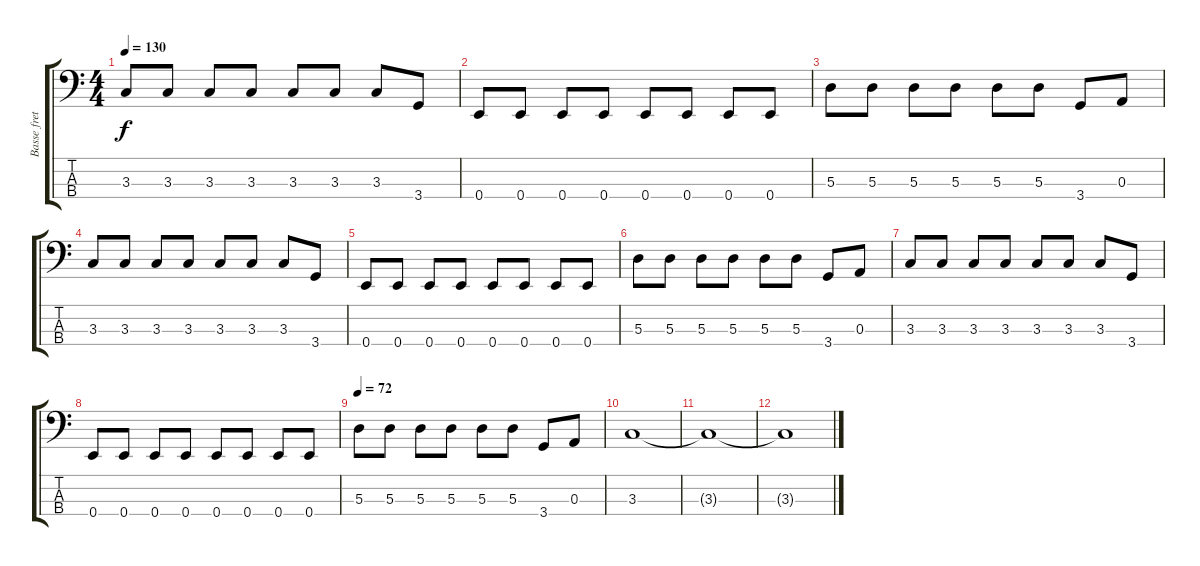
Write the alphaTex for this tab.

\track ("Basse fretless" "Basse fret") {instrument fretlessbass}
\staff {score tabs}
\tuning (G2 D2 A1 E1) {hide}
\ts (4 4)
\tempo 130
\clef f4
\ks c
3.3.8{dy f} 3.3.8 3.3.8 3.3.8 3.3.8 3.3.8 3.3.8 3.4.8 |
0.4.8 0.4.8 0.4.8 0.4.8 0.4.8 0.4.8 0.4.8 0.4.8 |
5.3.8 5.3.8 5.3.8 5.3.8 5.3.8 5.3.8 3.4.8 0.3.8 |
3.3.8 3.3.8 3.3.8 3.3.8 3.3.8 3.3.8 3.3.8 3.4.8 |
0.4.8 0.4.8 0.4.8 0.4.8 0.4.8 0.4.8 0.4.8 0.4.8 |
5.3.8 5.3.8 5.3.8 5.3.8 5.3.8 5.3.8 3.4.8 0.3.8 |
3.3.8 3.3.8 3.3.8 3.3.8 3.3.8 3.3.8 3.3.8 3.4.8 |
0.4.8 0.4.8 0.4.8 0.4.8 0.4.8 0.4.8 0.4.8 0.4.8 |
\tempo 72
5.3.8 5.3.8 5.3.8 5.3.8 5.3.8 5.3.8 3.4.8 0.3.8 |
3.3.1 |
3.3{t}.1 |
3.3{t}.1
